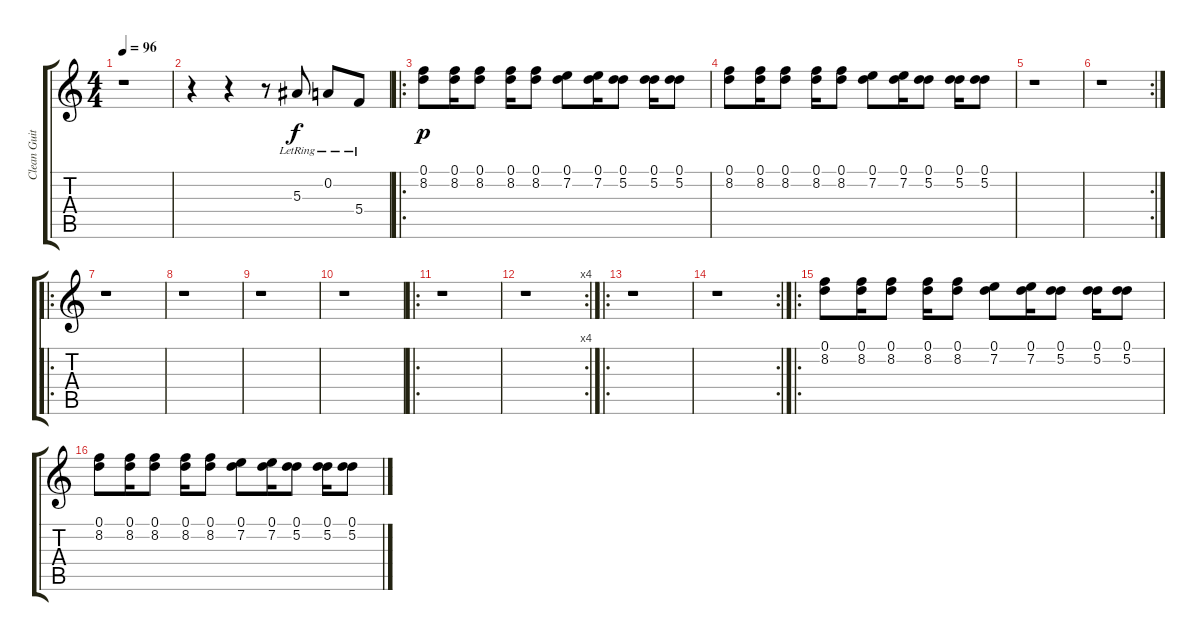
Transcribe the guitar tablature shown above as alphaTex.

\track ("Clean Guitar" "Clean Guit") {instrument electricguitarclean}
\staff {score tabs}
\tuning (D4 A3 F3 C3 G2 D2) {hide}
\ts (4 4)
\tempo 96
\clef g2
\ks c
r.1{dy p} |
r.4 r.4 r.8 5.3{lr}.8{dy f} 0.2{lr}.8 5.4{lr}.8 |
\ro
(0.1 8.2).8{dy p} (0.1 8.2).16 (0.1 8.2).8 (0.1 8.2).16 (0.1 8.2).8 (0.1 7.2).8 (0.1 7.2).16 (0.1 5.2).8 (0.1 5.2).16 (0.1 5.2).8 |
(0.1 8.2).8 (0.1 8.2).16 (0.1 8.2).8 (0.1 8.2).16 (0.1 8.2).8 (0.1 7.2).8 (0.1 7.2).16 (0.1 5.2).8 (0.1 5.2).16 (0.1 5.2).8 |
r.1 |
\rc 2
r.1 |
\ro
r.1 |
r.1 |
r.1 |
r.1 |
\ro
r.1 |
\rc 4
r.1 |
\ro
r.1 |
\rc 2
r.1 |
\ro
(0.1 8.2).8 (0.1 8.2).16 (0.1 8.2).8 (0.1 8.2).16 (0.1 8.2).8 (0.1 7.2).8 (0.1 7.2).16 (0.1 5.2).8 (0.1 5.2).16 (0.1 5.2).8 |
(0.1 8.2).8 (0.1 8.2).16 (0.1 8.2).8 (0.1 8.2).16 (0.1 8.2).8 (0.1 7.2).8 (0.1 7.2).16 (0.1 5.2).8 (0.1 5.2).16 (0.1 5.2).8
